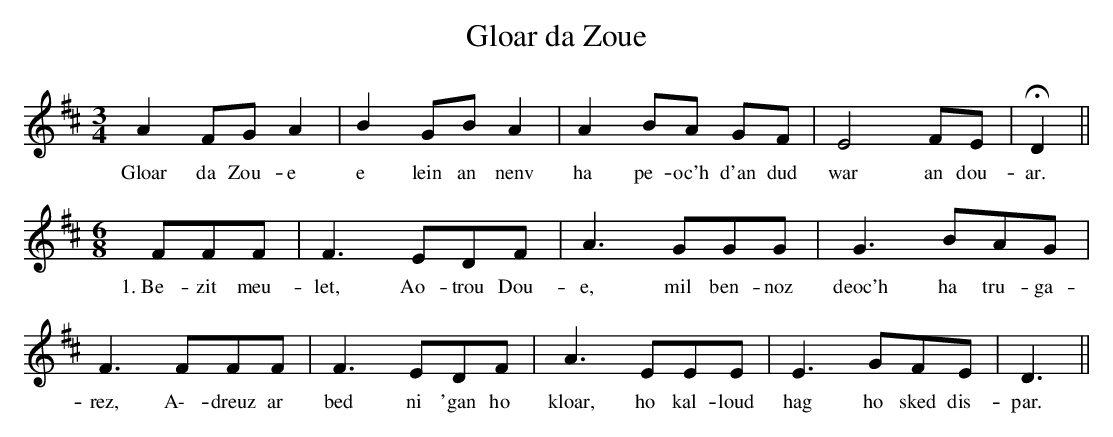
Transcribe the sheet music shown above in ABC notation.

X:1
T:Gloar da Zoue
M:3/4
L:1/8
K:D
A2FGA2|B2GBA2|A2BA GF|E4FE|HD2||
w:Gloar da Zou-e e lein an nenv ha pe-oc'h d'an dud war an dou-ar.
[M:6/8]FFF|F3EDF|A3GGG|G3BAG|
w:1.~Be-zit meu-let, Ao-trou Dou-e, mil ben-noz deoc'h ha tru-ga-
F3FFF|F3EDF|A3EEE|E3GFE|D3||
w:rez, A\--dreuz ar bed ni 'gan ho kloar, ho kal-loud hag ho sked dis-par.
